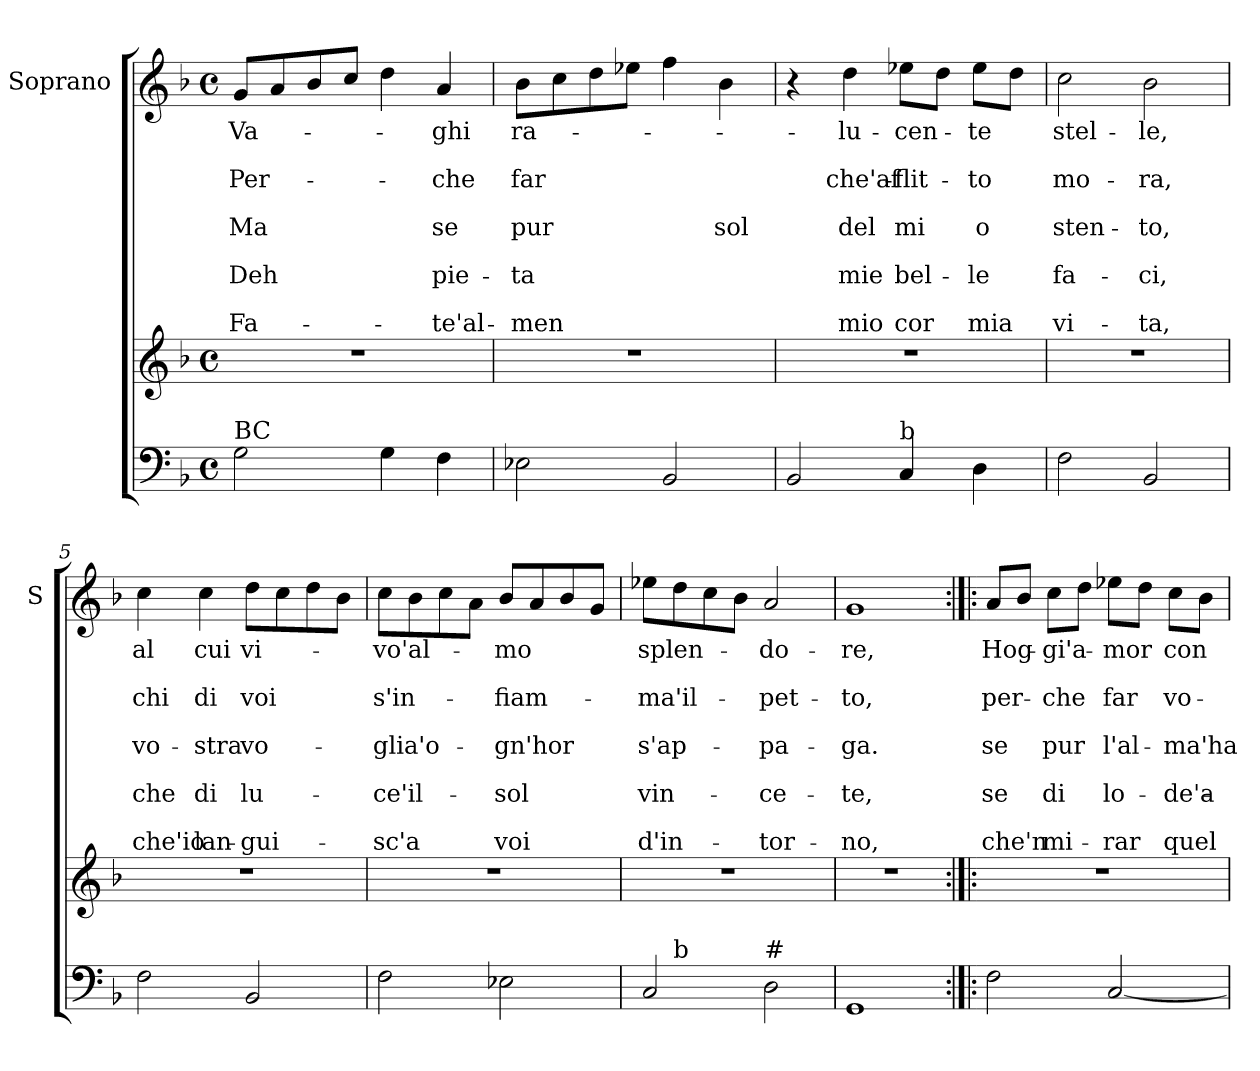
**kern	**kern	**kern	**text	**text	**text	**text	**text	**text	**text	**text	**text
*part2	*part2	*part1	*part1	*part1	*part1	*part1	*part1	*part1	*part1	*part1	*part1
*staff3	*staff2	*staff1	*staff1	*staff1	*staff1	*staff1	*staff1	*staff1	*staff1	*staff1	*staff1
*	*	*I"Soprano	*	*	*	*	*	*	*	*	*
*	*	*I'S	*	*	*	*	*	*	*	*	*
*clefF4	*clefG2	*clefG2	*	*	*	*	*	*	*	*	*
*k[b-]	*k[b-]	*k[b-]	*	*	*	*	*	*	*	*	*
*F:	*F:	*F:	*	*	*	*	*	*	*	*	*
*M4/4	*M4/4	*M4/4	*	*	*	*	*	*	*	*	*
*met(c)	*met(c)	*met(c)	*	*	*	*	*	*	*	*	*
=1	=1	=1	=1	=1	=1	=1	=1	=1	=1	=1	=1
!LO:TX:a:t=BC	!	!	!	!	!	!	!	!	!	!	!
!	!	!	!LO:LY:b	!	!LO:LY:b	!	!LO:LY:b	!	!LO:LY:b	!	!LO:LY:b
2G\	1r	8g/L	Va-	.	Per-	.	Ma	.	Deh	.	Fa-
.	.	8a/	.	.	.	.	.	.	.	.	.
.	.	8b-/	.	.	.	.	.	.	.	.	.
.	.	8cc/J	.	.	.	.	.	.	.	.	.
4G\	.	4dd\	.	.	.	.	.	.	.	.	.
!	!	!	!LO:LY:b	!	!LO:LY:b	!	!LO:LY:b	!	!LO:LY:b	!	!LO:LY:b
4F\	.	4a/	-ghi	.	-che	.	se	.	pie-	.	-te'al-
=2	=2	=2	=2	=2	=2	=2	=2	=2	=2	=2	=2
!	!	!	!LO:LY:b	!	!LO:LY:b	!	!LO:LY:b	!	!LO:LY:b	!	!LO:LY:b
2E-X\	1r	8b-\L	ra-	.	far	.	pur	.	-ta	.	-men
.	.	8cc\	.	.	.	.	.	.	.	.	.
.	.	8dd\	.	.	.	.	.	.	.	.	.
.	.	8ee-X\J	.	.	.	.	.	.	.	.	.
2BB-/	.	4ff\	.	.	.	.	.	.	.	.	.
!	!	!	!	!	!	!	!LO:LY:b	!	!	!	!
.	.	4b-\	.	.	.	.	sol	.	.	.	.
=3	=3	=3	=3	=3	=3	=3	=3	=3	=3	=3	=3
2BB-/	1r	4r	.	.	.	.	.	.	.	.	.
!	!	!	!LO:LY:b	!	!LO:LY:b	!	!LO:LY:b	!	!LO:LY:b	!	!LO:LY:b
.	.	4dd\	lu-	.	che'af-	.	del	.	mie	.	mio
!LO:TX:a:t=b	!	!	!	!	!	!	!	!	!	!	!
!	!	!	!LO:LY:b	!	!LO:LY:b	!	!LO:LY:b	!	!LO:LY:b	!	!LO:LY:b
4C/	.	8ee-X\L	-cen-	.	-flit-	.	mi	.	bel-	.	cor
.	.	8dd\J	.	.	.	.	.	.	.	.	.
!	!	!	!LO:LY:b	!	!LO:LY:b	!	!LO:LY:b	!	!LO:LY:b	!	!LO:LY:b
4D\	.	8ee-\L	-te	.	-to	.	o	.	-le	.	mia
.	.	8dd\J	.	.	.	.	.	.	.	.	.
=4	=4	=4	=4	=4	=4	=4	=4	=4	=4	=4	=4
!	!	!	!LO:LY:b	!	!LO:LY:b	!	!LO:LY:b	!	!LO:LY:b	!	!LO:LY:b
2F\	1r	2cc\	stel-	.	mo-	.	sten-	.	fa-	.	vi-
!	!	!	!LO:LY:b	!	!LO:LY:b	!	!LO:LY:b	!	!LO:LY:b	!	!LO:LY:b
2BB-/	.	2b-\	-le,	.	-ra,	.	-to,	.	-ci,	.	-ta,
!!LO:LB:g=z
=5	=5	=5	=5	=5	=5	=5	=5	=5	=5	=5	=5
!	!	!	!LO:LY:b	!	!LO:LY:b	!	!LO:LY:b	!	!LO:LY:b	!	!LO:LY:b
2F\	1r	4cc\	al	.	chi	.	vo-	.	che	.	che'io
!	!	!	!LO:LY:b	!	!LO:LY:b	!	!LO:LY:b	!	!LO:LY:b	!	!LO:LY:b
.	.	4cc\	cui	.	di	.	-stra	.	di	.	lan-
!	!	!	!LO:LY:b	!	!LO:LY:b	!	!LO:LY:b	!	!LO:LY:b	!	!LO:LY:b
2BB-/	.	8dd\L	vi-	.	voi	.	vo-	.	lu-	.	-gui-
.	.	8cc\	.	.	.	.	.	.	.	.	.
.	.	8dd\	.	.	.	.	.	.	.	.	.
.	.	8b-\J	.	.	.	.	.	.	.	.	.
=6	=6	=6	=6	=6	=6	=6	=6	=6	=6	=6	=6
!	!	!	!LO:LY:b	!	!LO:LY:b	!	!LO:LY:b	!	!LO:LY:b	!	!LO:LY:b
2F\	1r	8cc\L	-vo'al-	.	s'in-	.	-glia'o-	.	-ce'il-	.	-sc'a
.	.	8b-\	.	.	.	.	.	.	.	.	.
.	.	8cc\	.	.	.	.	.	.	.	.	.
.	.	8a\J	.	.	.	.	.	.	.	.	.
!	!	!	!LO:LY:b	!	!LO:LY:b	!	!LO:LY:b	!	!LO:LY:b	!	!LO:LY:b
2E-X\	.	8b-/L	-mo	.	-fiam-	.	-gn'hor	.	-sol	.	voi
.	.	8a/	.	.	.	.	.	.	.	.	.
.	.	8b-/	.	.	.	.	.	.	.	.	.
.	.	8g/J	.	.	.	.	.	.	.	.	.
=7	=7	=7	=7	=7	=7	=7	=7	=7	=7	=7	=7
!	!	!	!LO:LY:b	!	!LO:LY:b	!	!LO:LY:b	!	!LO:LY:b	!	!LO:LY:b
*^	*	*	*	*	*	*	*	*	*	*	*
2C/	8ryy	1r	8ee-X\L	splen-	.	-ma'il-	.	s'ap-	.	vin-	.	d'in-
!	!LO:TX:a:t=b	!	!	!	!	!	!	!	!	!	!	!
.	2..ryy	.	8dd\	.	.	.	.	.	.	.	.	.
.	.	.	8cc\	.	.	.	.	.	.	.	.	.
.	.	.	8b-\J	.	.	.	.	.	.	.	.	.
!LO:TX:a:t=#	!	!	!	!	!	!	!	!	!	!	!	!
!	!	!	!	!LO:LY:b	!	!LO:LY:b	!	!LO:LY:b	!	!LO:LY:b	!	!LO:LY:b
2D\	.	.	2a/	-do-	.	-pet-	.	-pa-	.	-ce-	.	-tor-
=8	=8	=8	=8	=8	=8	=8	=8	=8	=8	=8	=8	=8
!	!	!	!	!LO:LY:b	!	!LO:LY:b	!	!LO:LY:b	!	!LO:LY:b	!	!LO:LY:b
*v	*v	*	*	*	*	*	*	*	*	*	*	*
1GG	1r	1g	-re,	.	-to,	.	-ga.	.	-te,	.	-no,
!!LO:PB:g=z
=9:|!|:	=9:|!|:	=9:|!|:	=9:|!|:	=9:|!|:	=9:|!|:	=9:|!|:	=9:|!|:	=9:|!|:	=9:|!|:	=9:|!|:	=9:|!|:
!	!	!	!LO:LY:b	!	!LO:LY:b	!	!LO:LY:b	!	!LO:LY:b	!	!LO:LY:b
2F\	1r	8a/L	Hog-	.	per-	.	se	.	se	.	che'n
.	.	8b-/J	.	.	.	.	.	.	.	.	.
!	!	!	!LO:LY:b	!	!LO:LY:b	!	!LO:LY:b	!	!LO:LY:b	!	!LO:LY:b
.	.	8cc\L	-gi'a-	.	-che	.	pur	.	di	.	mi-
.	.	8dd\J	.	.	.	.	.	.	.	.	.
!	!	!	!LO:LY:b	!	!LO:LY:b	!	!LO:LY:b	!	!LO:LY:b	!	!LO:LY:b
[2C/	.	8ee-X\L	-mor	.	far	.	l'al-	.	lo-	.	-rar
.	.	8dd\J	.	.	.	.	.	.	.	.	.
!	!	!	!LO:LY:b	!	!LO:LY:b	!	!LO:LY:b	!	!LO:LY:b	!	!LO:LY:b
.	.	8cc\L	con	.	vo-	.	-ma'ha-	.	-de'a-	.	quel
.	.	8b-\J	.	.	.	.	.	.	.	.	.
=	=	=	=	=	=	=	=	=	=	=	=
*-	*-	*-	*-	*-	*-	*-	*-	*-	*-	*-	*-
